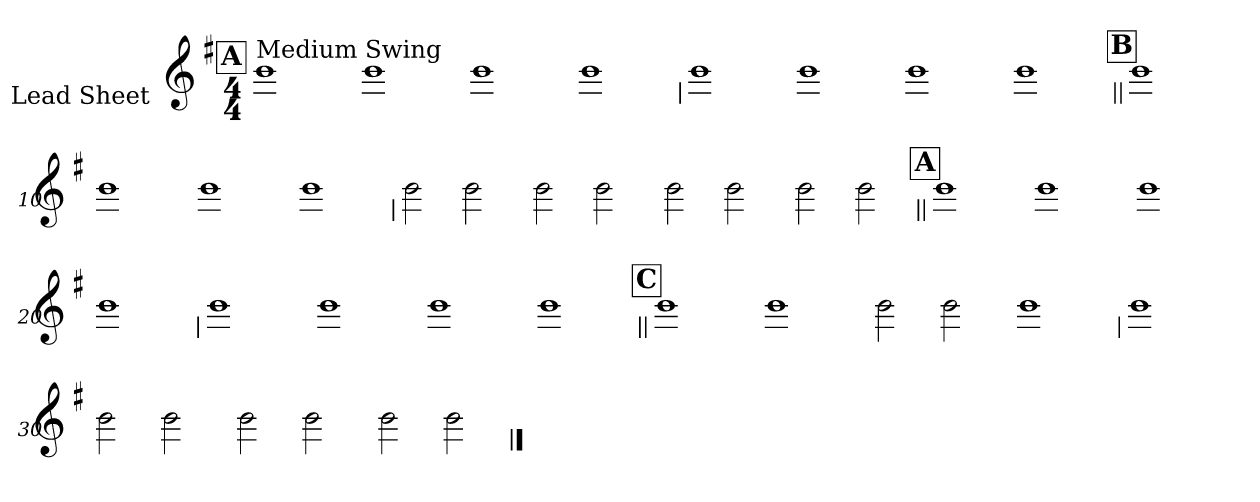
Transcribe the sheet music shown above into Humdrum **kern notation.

**kern
*part1
*staff1
*I"Lead Sheet
*stria0
*clefG2
*k[f#]
*G:
*M4/4
!!LO:REH:place=s1:a:t=A
=1||
!LO:TX:a:t=Medium Swing
1b
=2-
1b
=3-
1b
=4-
1b
!!LO:LB:g=z
=5
1b
=6-
1b
=7-
1b
=8-
1b
!!LO:LB:g=z
!!LO:REH:place=s1:a:t=B
=9||
1b
=10-
1b
=11-
1b
=12-
1b
!!LO:LB:g=z
=13
2b
2b
=14-
2b
2b
=15-
2b
2b
=16-
2b
2b
!!LO:LB:g=z
!!LO:REH:place=s1:a:t=A
=17||
1b
=18-
1b
=19-
1b
=20-
1b
!!LO:LB:g=z
=21
1b
=22-
1b
=23-
1b
=24-
1b
!!LO:LB:g=z
!!LO:REH:place=s1:a:t=C
=25||
1b
=26-
1b
=27-
2b
2b
=28-
1b
!!LO:LB:g=z
=29
1b
=30-
2b
2b
=31-
2b
2b
=32-
2b
2b
==
*-
